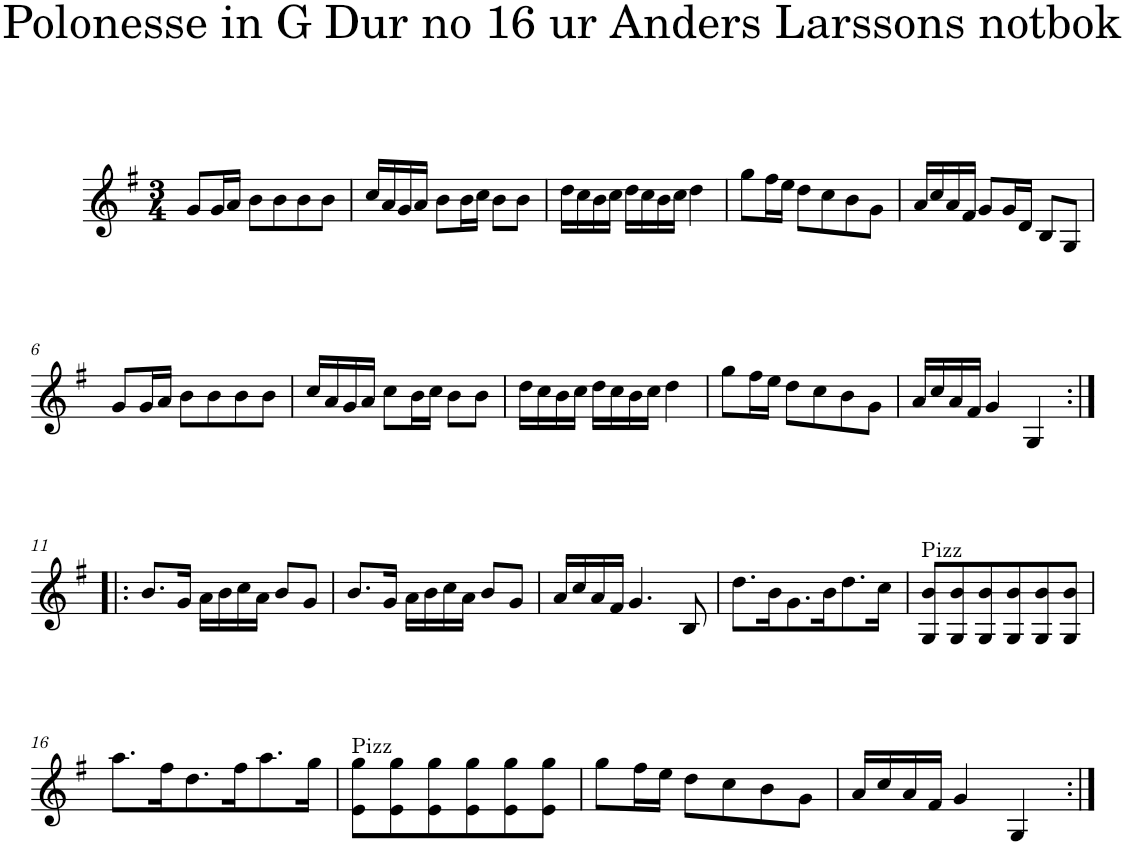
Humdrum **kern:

**kern
*part1
*staff1
*I"Piano
*I'Pno
*clefG2
*k[f#]
*G:
*M3/4
=1
8g/L
16g/L
16a/JJ
8b\L
8b\
8b\
8b\J
=2
16cc/LL
16a/
16g/
16a/JJ
8b\L
16b\L
16cc\JJ
8b\L
8b\J
=3
16dd\LL
16cc\
16b\
16cc\JJ
16dd\LL
16cc\
16b\
16cc\JJ
4dd\
=4
8gg\L
16ff#\L
16ee\JJ
8dd\L
8cc\
8b\
8g\J
=5
16a/LL
16cc/
16a/
16f#/JJ
8g/L
16g/L
16d/JJ
8B/L
8G/J
!!LO:LB:g=z
=6
8g/L
16g/L
16a/JJ
8b\L
8b\
8b\
8b\J
=7
16cc/LL
16a/
16g/
16a/JJ
8cc\L
16b\L
16cc\JJ
8b\L
8b\J
=8
16dd\LL
16cc\
16b\
16cc\JJ
16dd\LL
16cc\
16b\
16cc\JJ
4dd\
=9
8gg\L
16ff#\L
16ee\JJ
8dd\L
8cc\
8b\
8g\J
=10
16a/LL
16cc/
16a/
16f#/JJ
4g/
4G/
!!LO:LB:g=z
=11:|!|:
8.b/L
16g/Jk
16a\LL
16b\
16cc\
16a\JJ
8b/L
8g/J
=12
8.b/L
16g/Jk
16a\LL
16b\
16cc\
16a\JJ
8b/L
8g/J
=13
16a/LL
16cc/
16a/
16f#/JJ
4.g/
8B/
=14
8.dd\L
16b\K
8.g\
16b\K
8.dd\
16cc\Jk
=15
!LO:TX:a:t=Pizz
8G/ 8b/L
8G/ 8b/
8G/ 8b/
8G/ 8b/
8G/ 8b/
8G/ 8b/J
!!LO:LB:g=z
=16
8.aa\L
16ff#\K
8.dd\
16ff#\K
8.aa\
16gg\Jk
=17
!LO:TX:a:t=Pizz
8e\ 8gg\L
8e\ 8gg\
8e\ 8gg\
8e\ 8gg\
8e\ 8gg\
8e\ 8gg\J
=18
8gg\L
16ff#\L
16ee\JJ
8dd\L
8cc\
8b\
8g\J
=19
16a/LL
16cc/
16a/
16f#/JJ
4g/
4G/
=:|!
*-
